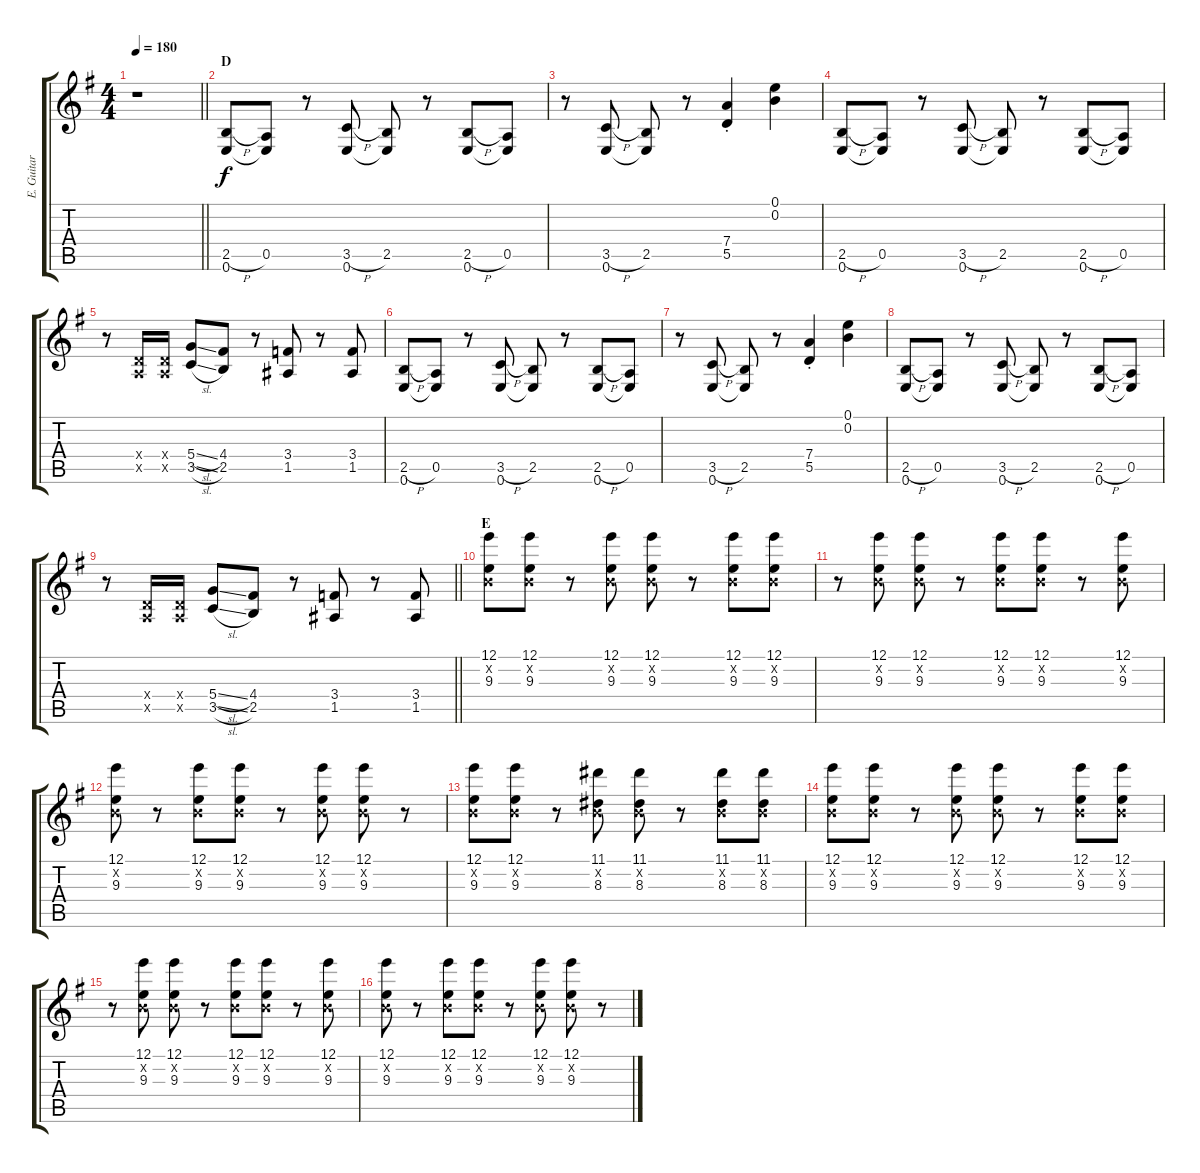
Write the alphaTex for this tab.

\track ("E. Guitar I" "E. Guitar ") {instrument overdrivenguitar}
\staff {score tabs}
\tuning (E4 B3 G3 D3 A2 E2) {hide}
\ts (4 4)
\tempo 180
\clef g2
\barLineRight lightlight
\ks g
r.1{dy f} |
\section ("" "D")
(2.5{h} 0.6).8 (0.5 0.6{t}).8 r.8 (3.5{h} 0.6).8 (2.5 0.6{t}).8 r.8 (2.5{h} 0.6).8 (0.5 0.6{t}).8 |
r.8 (3.5{h} 0.6).8 (2.5 0.6{t}).8 r.8 (7.4{st} 5.5{st}).4 (0.1 0.2).4 |
(2.5{h} 0.6).8 (0.5 0.6{t}).8 r.8 (3.5{h} 0.6).8 (2.5 0.6{t}).8 r.8 (2.5{h} 0.6).8 (0.5 0.6{t}).8 |
r.8 (0.4{x} 0.5{x}).16 (0.4{x} 0.5{x}).16 (5.4{sl} 3.5{sl}).8 (4.4 2.5).8 r.8 (3.4 1.5).8 r.8 (3.4 1.5).8 |
(2.5{h} 0.6).8 (0.5 0.6{t}).8 r.8 (3.5{h} 0.6).8 (2.5 0.6{t}).8 r.8 (2.5{h} 0.6).8 (0.5 0.6{t}).8 |
r.8 (3.5{h} 0.6).8 (2.5 0.6{t}).8 r.8 (7.4{st} 5.5{st}).4 (0.1 0.2).4 |
(2.5{h} 0.6).8 (0.5 0.6{t}).8 r.8 (3.5{h} 0.6).8 (2.5 0.6{t}).8 r.8 (2.5{h} 0.6).8 (0.5 0.6{t}).8 |
\barLineRight lightlight
r.8 (0.4{x} 0.5{x}).16 (0.4{x} 0.5{x}).16 (5.4{sl} 3.5{sl}).8 (4.4 2.5).8 r.8 (3.4 1.5).8 r.8 (3.4 1.5).8 |
\section ("" "E")
(12.1 0.2{x} 9.3).8 (12.1 0.2{x} 9.3).8 r.8 (12.1 0.2{x} 9.3).8 (12.1 0.2{x} 9.3).8 r.8 (12.1 0.2{x} 9.3).8 (12.1 0.2{x} 9.3).8 |
r.8 (12.1 0.2{x} 9.3).8 (12.1 0.2{x} 9.3).8 r.8 (12.1 0.2{x} 9.3).8 (12.1 0.2{x} 9.3).8 r.8 (12.1 0.2{x} 9.3).8 |
(12.1 0.2{x} 9.3).8 r.8 (12.1 0.2{x} 9.3).8 (12.1 0.2{x} 9.3).8 r.8 (12.1 0.2{x} 9.3).8 (12.1 0.2{x} 9.3).8 r.8 |
(12.1 0.2{x} 9.3).8 (12.1 0.2{x} 9.3).8 r.8 (11.1 0.2{x} 8.3).8 (11.1 0.2{x} 8.3).8 r.8 (11.1 0.2{x} 8.3).8 (11.1 0.2{x} 8.3).8 |
(12.1 0.2{x} 9.3).8 (12.1 0.2{x} 9.3).8 r.8 (12.1 0.2{x} 9.3).8 (12.1 0.2{x} 9.3).8 r.8 (12.1 0.2{x} 9.3).8 (12.1 0.2{x} 9.3).8 |
r.8 (12.1 0.2{x} 9.3).8 (12.1 0.2{x} 9.3).8 r.8 (12.1 0.2{x} 9.3).8 (12.1 0.2{x} 9.3).8 r.8 (12.1 0.2{x} 9.3).8 |
(12.1 0.2{x} 9.3).8 r.8 (12.1 0.2{x} 9.3).8 (12.1 0.2{x} 9.3).8 r.8 (12.1 0.2{x} 9.3).8 (12.1 0.2{x} 9.3).8 r.8
